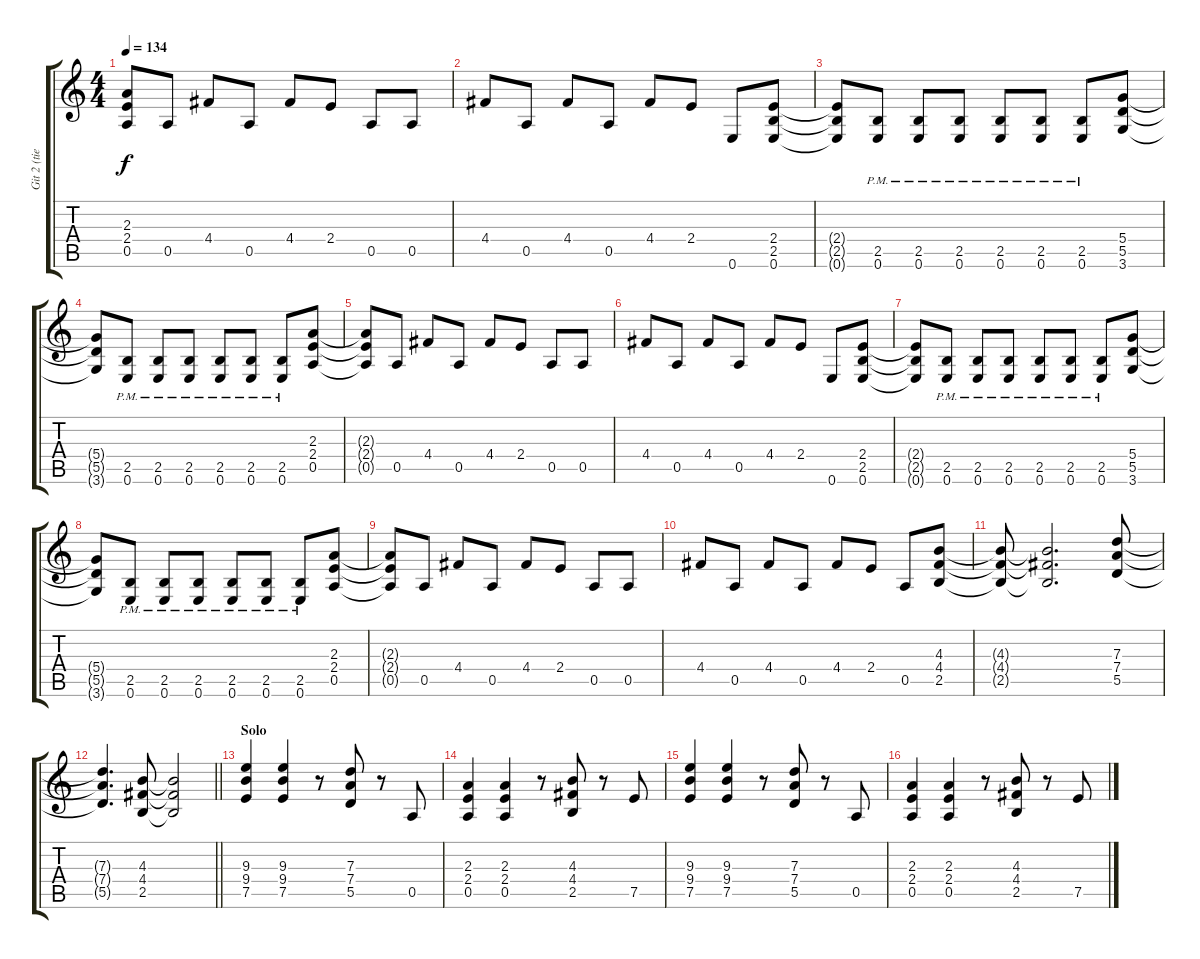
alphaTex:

\track ("Git 2 (tief)" "Git 2 (tie") {instrument distortionguitar}
\staff {score tabs}
\tuning (E4 B3 G3 D3 A2 E2) {hide}
\ts (4 4)
\tempo 134
\clef g2
\ks c
(2.3{t} 2.4{t} 0.5{t}).8{dy f} 0.5.8 4.4.8 0.5.8 4.4.8 2.4.8 0.5.8 0.5.8 |
4.4.8 0.5.8 4.4.8 0.5.8 4.4.8 2.4.8 0.6.8 (2.4 2.5 0.6).8 |
(2.4{t} 2.5{t} 0.6{t}).8 (2.5{pm} 0.6{pm}).8 (2.5{pm} 0.6{pm}).8 (2.5{pm} 0.6{pm}).8 (2.5{pm} 0.6{pm}).8 (2.5{pm} 0.6{pm}).8 (2.5{pm} 0.6{pm}).8 (5.4 5.5 3.6).8 |
(5.4{t} 5.5{t} 3.6{t}).8 (2.5{pm} 0.6{pm}).8 (2.5{pm} 0.6{pm}).8 (2.5{pm} 0.6{pm}).8 (2.5{pm} 0.6{pm}).8 (2.5{pm} 0.6{pm}).8 (2.5{pm} 0.6{pm}).8 (2.3 2.4 0.5).8 |
(2.3{t} 2.4{t} 0.5{t}).8 0.5.8 4.4.8 0.5.8 4.4.8 2.4.8 0.5.8 0.5.8 |
4.4.8 0.5.8 4.4.8 0.5.8 4.4.8 2.4.8 0.6.8 (2.4 2.5 0.6).8 |
(2.4{t} 2.5{t} 0.6{t}).8 (2.5{pm} 0.6{pm}).8 (2.5{pm} 0.6{pm}).8 (2.5{pm} 0.6{pm}).8 (2.5{pm} 0.6{pm}).8 (2.5{pm} 0.6{pm}).8 (2.5{pm} 0.6{pm}).8 (5.4 5.5 3.6).8 |
(5.4{t} 5.5{t} 3.6{t}).8 (2.5{pm} 0.6{pm}).8 (2.5{pm} 0.6{pm}).8 (2.5{pm} 0.6{pm}).8 (2.5{pm} 0.6{pm}).8 (2.5{pm} 0.6{pm}).8 (2.5{pm} 0.6{pm}).8 (2.3 2.4 0.5).8 |
(2.3{t} 2.4{t} 0.5{t}).8 0.5.8 4.4.8 0.5.8 4.4.8 2.4.8 0.5.8 0.5.8 |
4.4.8 0.5.8 4.4.8 0.5.8 4.4.8 2.4.8 0.5.8 (4.3 4.4 2.5).8 |
(4.3{t} 4.4{t} 2.5{t}).8 (4.3{t} 4.4{t} 2.5{t}).2{d} (7.3 7.4 5.5).8 |
\barLineRight lightlight
(7.3{t} 7.4{t} 5.5{t}).4{d} (4.3 4.4 2.5).8 (4.3{t} 4.4{t} 2.5{t}).2 |
\section ("" "Solo")
(9.3 9.4 7.5).4 (9.3 9.4 7.5).4 r.8 (7.3 7.4 5.5).8 r.8 0.5.8 |
(2.3 2.4 0.5).4 (2.3 2.4 0.5).4 r.8 (4.3 4.4 2.5).8 r.8 7.5.8 |
(9.3 9.4 7.5).4 (9.3 9.4 7.5).4 r.8 (7.3 7.4 5.5).8 r.8 0.5.8 |
(2.3 2.4 0.5).4 (2.3 2.4 0.5).4 r.8 (4.3 4.4 2.5).8 r.8 7.5.8
